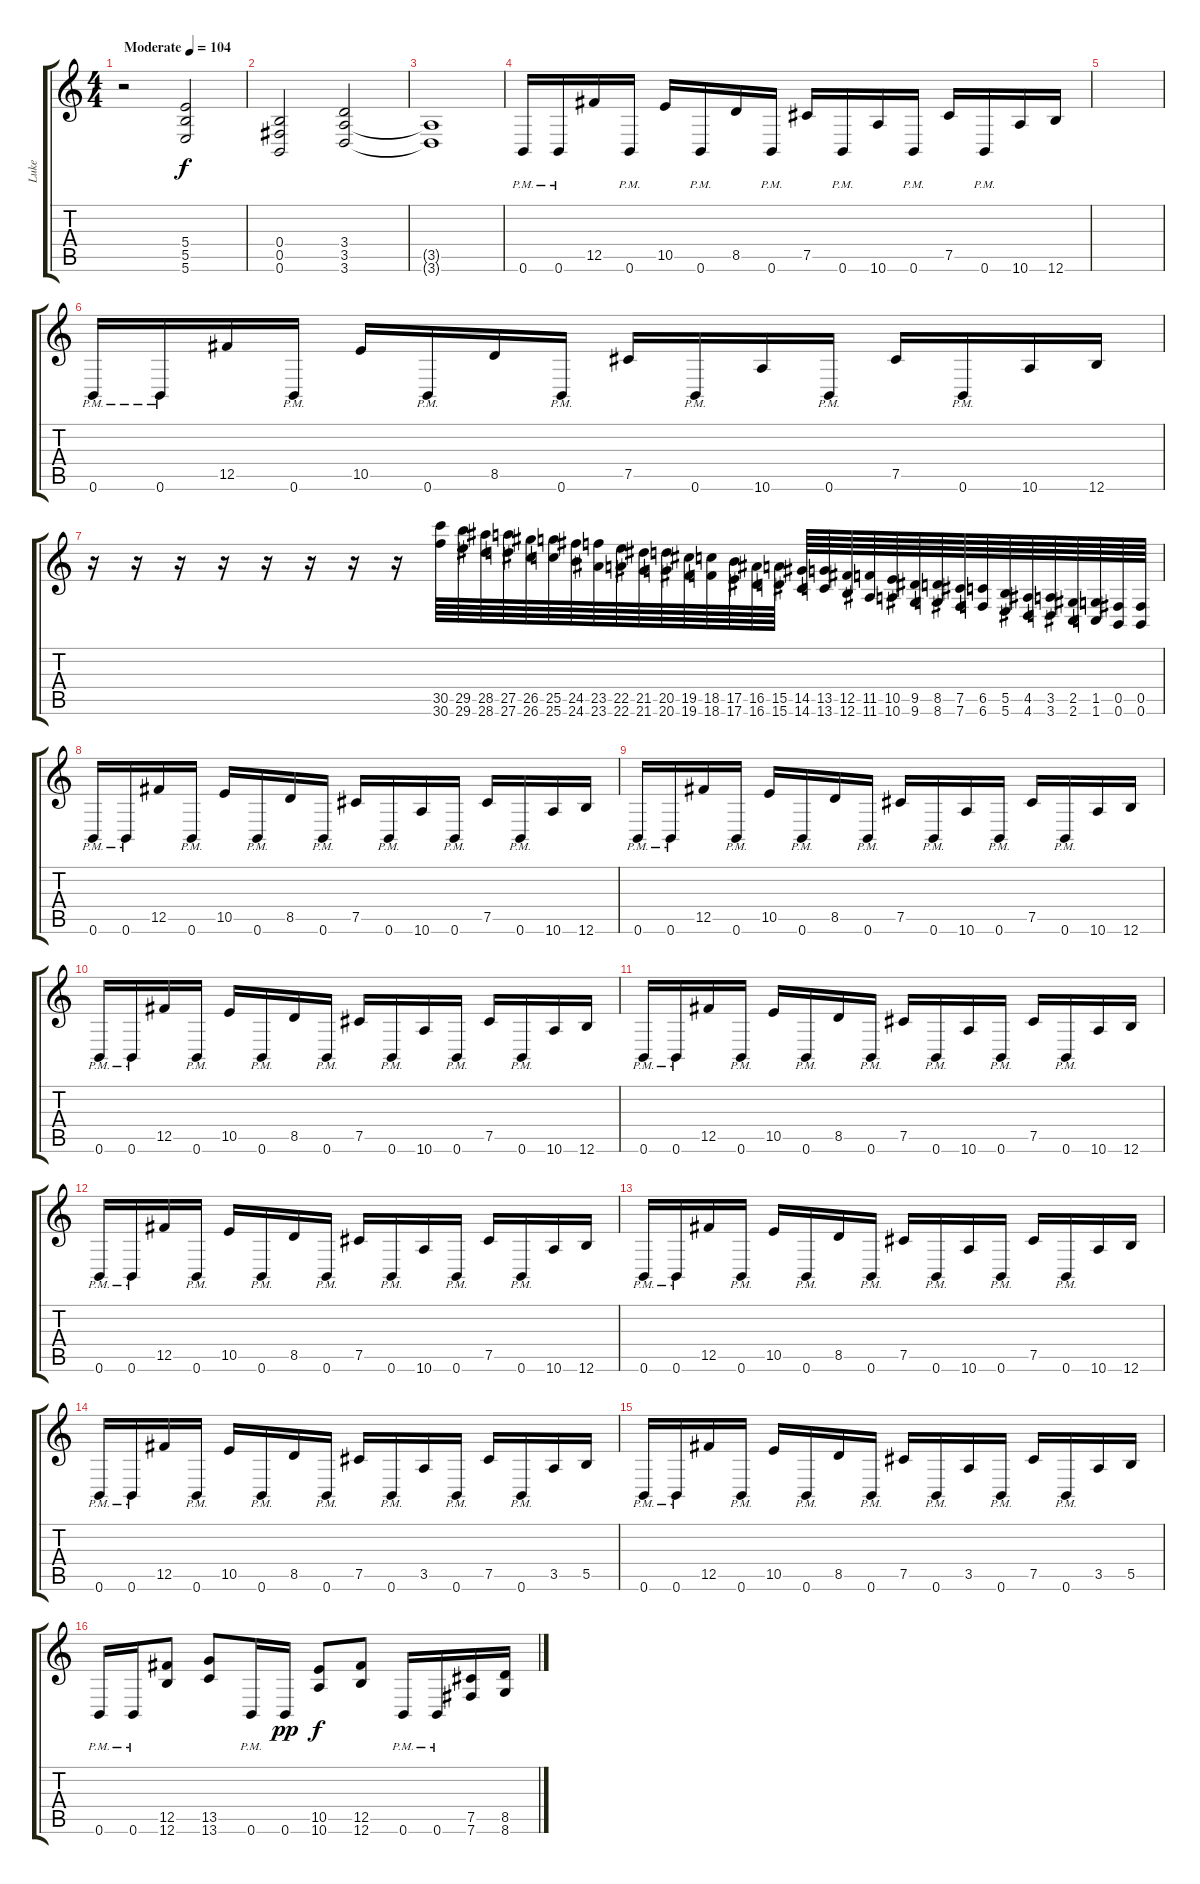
\track ("Luke" "Luke") {instrument distortionguitar}
\staff {score tabs}
\tuning (Db4 Ab3 E3 B2 Gb2 B1) {hide}
\ts (4 4)
\tempo (104 "Moderate")
\clef g2
\ks c
r.2{dy f instrument distortionguitar} (5.4 5.5 5.6).2 |
(0.4 0.5 0.6).2 (3.4 3.5 3.6).2 |
(3.5{t} 3.6{t}).1 |
0.6{pm}.16 0.6{pm}.16 12.5.16 0.6{pm}.16 10.5.16 0.6{pm}.16 8.5.16 0.6{pm}.16 7.5.16 0.6{pm}.16 10.6.16 0.6{pm}.16 7.5.16 0.6{pm}.16 10.6.16 12.6.16 |
|
0.6{pm}.16 0.6{pm}.16 12.5.16 0.6{pm}.16 10.5.16 0.6{pm}.16 8.5.16 0.6{pm}.16 7.5.16 0.6{pm}.16 10.6.16 0.6{pm}.16 7.5.16 0.6{pm}.16 10.6.16 12.6.16 |
r.16 r.16 r.16 r.16 r.16 r.16 r.16 r.16 (30.5 30.6).64 (29.5 29.6).64 (28.5 28.6).64 (27.5 27.6).64 (26.5 26.6).64 (25.5 25.6).64 (24.5 24.6).64 (23.5 23.6).64 (22.5 22.6).64 (21.5 21.6).64 (20.5 20.6).64 (19.5 19.6).64 (18.5 18.6).64 (17.5 17.6).64 (16.5 16.6).64 (15.5 15.6).64 (14.5 14.6).64 (13.5 13.6).64 (12.5 12.6).64 (11.5 11.6).64 (10.5 10.6).64 (9.5 9.6).64 (8.5 8.6).64 (7.5 7.6).64 (6.5 6.6).64 (5.5 5.6).64 (4.5 4.6).64 (3.5 3.6).64 (2.5 2.6).64 (1.5 1.6).64 (0.5 0.6).64 (0.5 0.6).64 |
0.6{pm}.16 0.6{pm}.16 12.5.16 0.6{pm}.16 10.5.16 0.6{pm}.16 8.5.16 0.6{pm}.16 7.5.16 0.6{pm}.16 10.6.16 0.6{pm}.16 7.5.16 0.6{pm}.16 10.6.16 12.6.16 |
0.6{pm}.16 0.6{pm}.16 12.5.16 0.6{pm}.16 10.5.16 0.6{pm}.16 8.5.16 0.6{pm}.16 7.5.16 0.6{pm}.16 10.6.16 0.6{pm}.16 7.5.16 0.6{pm}.16 10.6.16 12.6.16 |
0.6{pm}.16 0.6{pm}.16 12.5.16 0.6{pm}.16 10.5.16 0.6{pm}.16 8.5.16 0.6{pm}.16 7.5.16 0.6{pm}.16 10.6.16 0.6{pm}.16 7.5.16 0.6{pm}.16 10.6.16 12.6.16 |
0.6{pm}.16 0.6{pm}.16 12.5.16 0.6{pm}.16 10.5.16 0.6{pm}.16 8.5.16 0.6{pm}.16 7.5.16 0.6{pm}.16 10.6.16 0.6{pm}.16 7.5.16 0.6{pm}.16 10.6.16 12.6.16 |
0.6{pm}.16 0.6{pm}.16 12.5.16 0.6{pm}.16 10.5.16 0.6{pm}.16 8.5.16 0.6{pm}.16 7.5.16 0.6{pm}.16 10.6.16 0.6{pm}.16 7.5.16 0.6{pm}.16 10.6.16 12.6.16 |
0.6{pm}.16 0.6{pm}.16 12.5.16 0.6{pm}.16 10.5.16 0.6{pm}.16 8.5.16 0.6{pm}.16 7.5.16 0.6{pm}.16 10.6.16 0.6{pm}.16 7.5.16 0.6{pm}.16 10.6.16 12.6.16 |
0.6{pm}.16 0.6{pm}.16 12.5.16 0.6{pm}.16 10.5.16 0.6{pm}.16 8.5.16 0.6{pm}.16 7.5.16 0.6{pm}.16 3.5.16 0.6{pm}.16 7.5.16 0.6{pm}.16 3.5.16 5.5.16 |
0.6{pm}.16 0.6{pm}.16 12.5.16 0.6{pm}.16 10.5.16 0.6{pm}.16 8.5.16 0.6{pm}.16 7.5.16 0.6{pm}.16 3.5.16 0.6{pm}.16 7.5.16 0.6{pm}.16 3.5.16 5.5.16 |
0.6{pm}.16 0.6{pm}.16 (12.5 12.6).8 (13.5 13.6).8 0.6{pm}.16 0.6.16{dy pp} (10.5 10.6).8{dy f} (12.5 12.6).8 0.6{pm}.16 0.6{pm}.16 (7.5 7.6).16 (8.5 8.6).16
